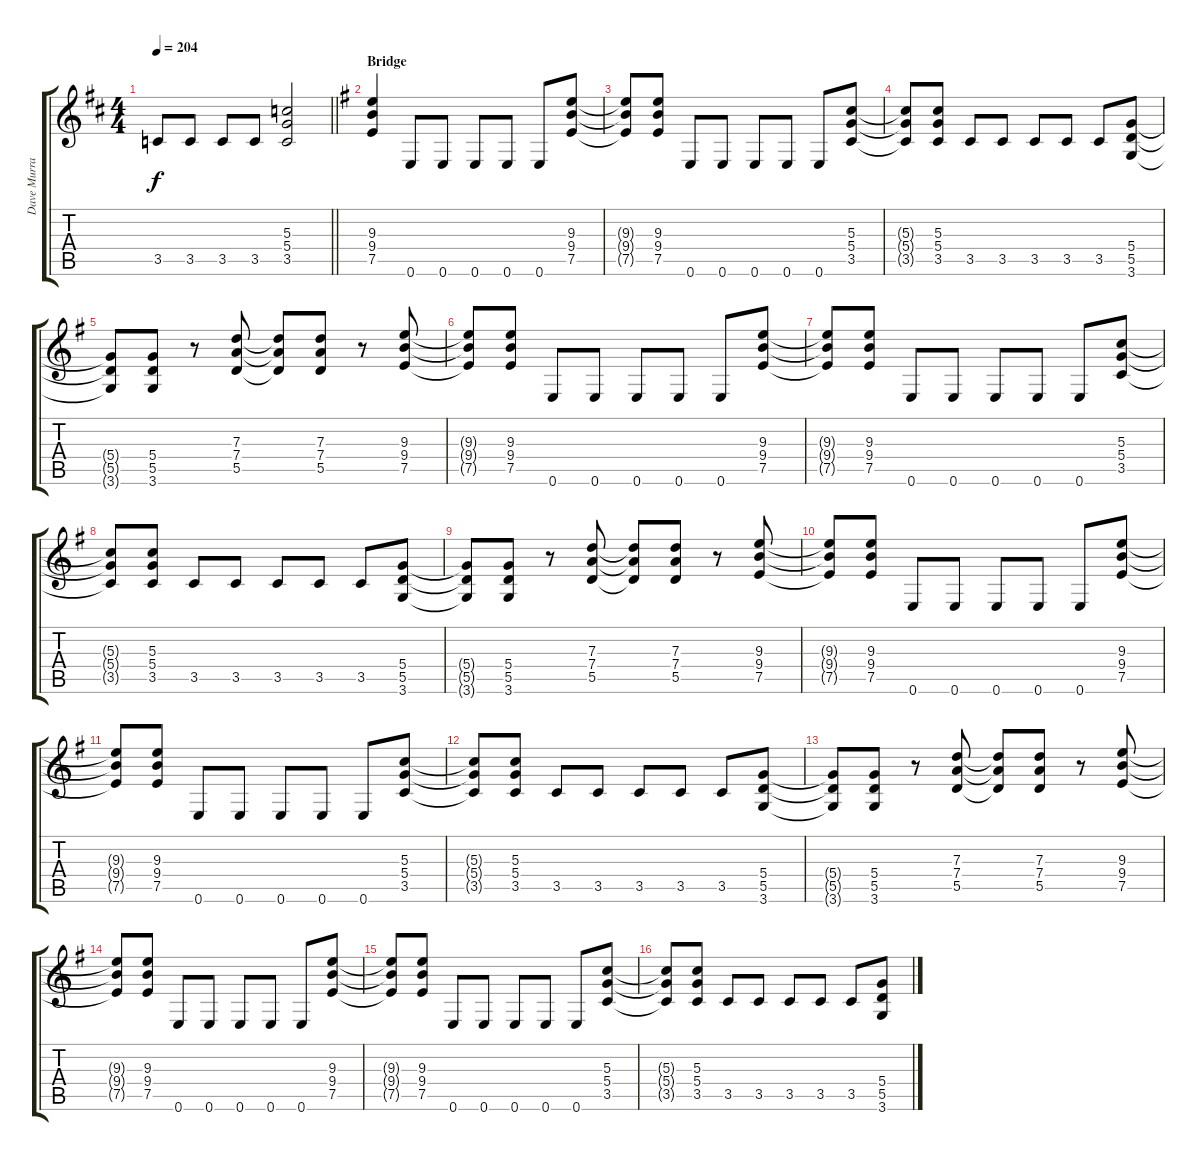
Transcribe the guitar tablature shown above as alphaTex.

\track ("Dave Murray (Guitar)" "Dave Murra") {instrument distortionguitar}
\staff {score tabs}
\tuning (E4 B3 G3 D3 A2 E2) {hide}
\ts (4 4)
\tempo 204
\clef g2
\barLineRight lightlight
\ks bminor
3.5.8{dy f} 3.5.8 3.5.8 3.5.8 (5.3 5.4 3.5).2 |
\section ("" "Bridge")
\ks eminor
(9.3 9.4 7.5).4 0.6.8 0.6.8 0.6.8 0.6.8 0.6.8 (9.3 9.4 7.5).8 |
(9.3{t} 9.4{t} 7.5{t}).8 (9.3 9.4 7.5).8 0.6.8 0.6.8 0.6.8 0.6.8 0.6.8 (5.3 5.4 3.5).8 |
(5.3{t} 5.4{t} 3.5{t}).8 (5.3 5.4 3.5).8 3.5.8 3.5.8 3.5.8 3.5.8 3.5.8 (5.4 5.5 3.6).8 |
(5.4{t} 5.5{t} 3.6{t}).8 (5.4 5.5 3.6).8 r.8 (7.3 7.4 5.5).8 (7.3{t} 7.4{t} 5.5{t}).8 (7.3 7.4 5.5).8 r.8 (9.3 9.4 7.5).8 |
(9.3{t} 9.4{t} 7.5{t}).8 (9.3 9.4 7.5).8 0.6.8 0.6.8 0.6.8 0.6.8 0.6.8 (9.3 9.4 7.5).8 |
(9.3{t} 9.4{t} 7.5{t}).8 (9.3 9.4 7.5).8 0.6.8 0.6.8 0.6.8 0.6.8 0.6.8 (5.3 5.4 3.5).8 |
(5.3{t} 5.4{t} 3.5{t}).8 (5.3 5.4 3.5).8 3.5.8 3.5.8 3.5.8 3.5.8 3.5.8 (5.4 5.5 3.6).8 |
(5.4{t} 5.5{t} 3.6{t}).8 (5.4 5.5 3.6).8 r.8 (7.3 7.4 5.5).8 (7.3{t} 7.4{t} 5.5{t}).8 (7.3 7.4 5.5).8 r.8 (9.3 9.4 7.5).8 |
(9.3{t} 9.4{t} 7.5{t}).8 (9.3 9.4 7.5).8 0.6.8 0.6.8 0.6.8 0.6.8 0.6.8 (9.3 9.4 7.5).8 |
(9.3{t} 9.4{t} 7.5{t}).8 (9.3 9.4 7.5).8 0.6.8 0.6.8 0.6.8 0.6.8 0.6.8 (5.3 5.4 3.5).8 |
(5.3{t} 5.4{t} 3.5{t}).8 (5.3 5.4 3.5).8 3.5.8 3.5.8 3.5.8 3.5.8 3.5.8 (5.4 5.5 3.6).8 |
(5.4{t} 5.5{t} 3.6{t}).8 (5.4 5.5 3.6).8 r.8 (7.3 7.4 5.5).8 (7.3{t} 7.4{t} 5.5{t}).8 (7.3 7.4 5.5).8 r.8 (9.3 9.4 7.5).8 |
(9.3{t} 9.4{t} 7.5{t}).8 (9.3 9.4 7.5).8 0.6.8 0.6.8 0.6.8 0.6.8 0.6.8 (9.3 9.4 7.5).8 |
(9.3{t} 9.4{t} 7.5{t}).8 (9.3 9.4 7.5).8 0.6.8 0.6.8 0.6.8 0.6.8 0.6.8 (5.3 5.4 3.5).8 |
(5.3{t} 5.4{t} 3.5{t}).8 (5.3 5.4 3.5).8 3.5.8 3.5.8 3.5.8 3.5.8 3.5.8 (5.4 5.5 3.6).8
